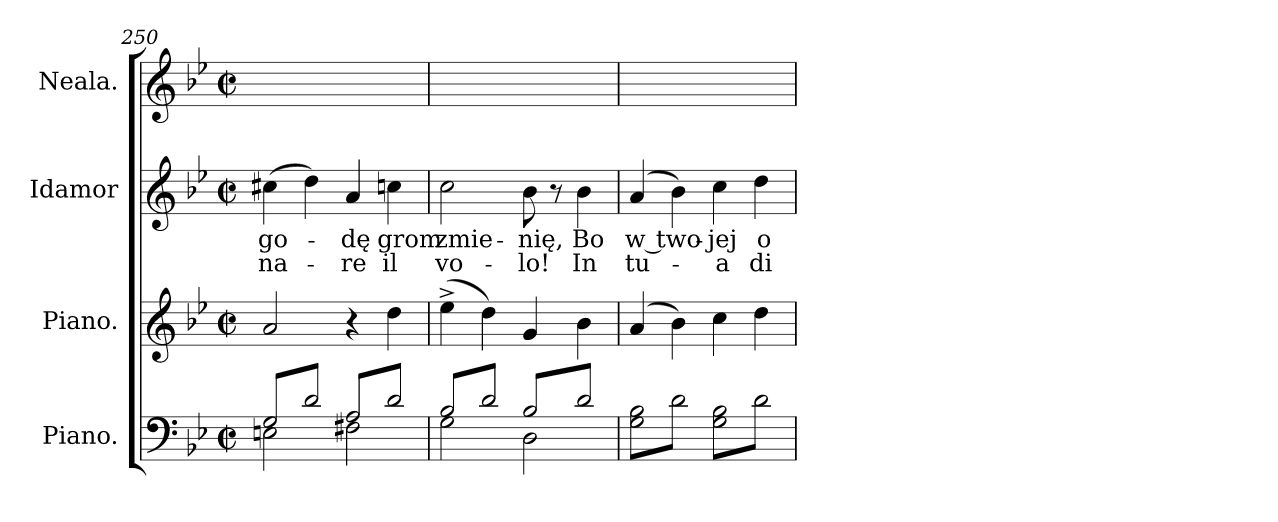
**kern	**kern	**kern	**text	**text	**kern
*part4	*part3	*part2	*part2	*part2	*part1
*staff4	*staff3	*staff2	*staff2	*staff2	*staff1
*I"Piano.	*I"Piano.	*I"Idamor	*	*	*I"Neala.
*	*	*I'I.	*	*	*I'N.
*clefF4	*clefG2	*clefG2	*	*	*clefG2
*k[b-e-]	*k[b-e-]	*k[b-e-]	*	*	*k[b-e-]
*M2/2	*M2/2	*M2/2	*	*	*M2/2
*met(c|)	*met(c|)	*met(c|)	*	*	*met(c|)
=250	=250	=250	=250	=250	=250
*^	*	*	*	*	*
*tremolo	*	*	*	*	*	*
8G/L	2En\	2a/	(4cc#X\	-go-	-na-	1ryy
8d/	.	.	.	.	.	.
8G/	.	.	4dd\)	.	.	.
8d/J	.	.	.	.	.	.
8A/L	2F#X\	4r	4a/	-dę	-re	.
8d/	.	.	.	.	.	.
8A/	.	4dd\	4ccn\	grom	il	.
8d/J	.	.	.	.	.	.
=251	=251	=251	=251	=251	=251	=251
8B-/L	2G\	(4ee-^\	2cc\	zmie-	vo-	1ryy
8d/	.	.	.	.	.	.
8B-/	.	4dd\)	.	.	.	.
8d/J	.	.	.	.	.	.
8B-/L	2D\	4g/	8b-\	-nię,	-lo!	.
8d/	.	.	8r	.	.	.
8B-/	.	4b-\	4b-\	Bo	In	.
8d/J	.	.	.	.	.	.
*v	*v	*	*	*	*	*
=252	=252	=252	=252	=252	=252
8G\ 8B-\L	(4a/	(4a/	w two-	tu-	1ryy
8d\	.	.	.	.	.
8G\ 8B-\	4b-\)	4b-\)	.	.	.
8d\J	.	.	.	.	.
8G\ 8B-\L	4cc\	4cc\	-jej	-a	.
8d\	.	.	.	.	.
8G\ 8B-\	4dd\	4dd\	o-	di-	.
8d\J	.	.	.	.	.
*Xtremolo	*	*	*	*	*
.	.	.	.	.	.
.	.	.	.	.	.
=	=	=	=	=	=
*-	*-	*-	*-	*-	*-
